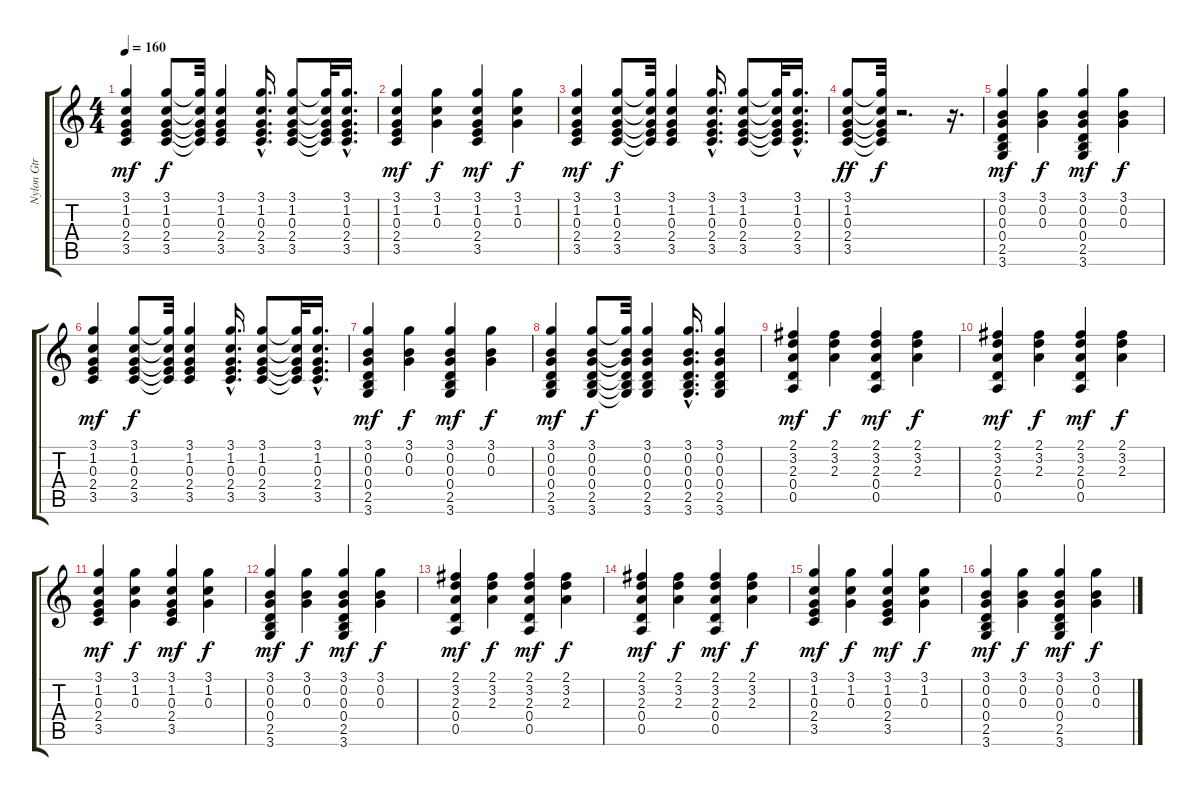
\track ("Nylon Gtr Bank 32" "Nylon Gtr ") {instrument acousticguitarnylon}
\staff {score tabs}
\tuning (E4 B3 G3 D3 A2 E2) {hide}
\ts (4 4)
\tempo 160
\clef g2
\ks c
(3.1 1.2 0.3 2.4 3.5).4{dy mf} (3.1 1.2 0.3 2.4 3.5).8{dy f} (3.1{t} 1.2{t} 0.3{t} 2.4{t} 3.5{t}).32 (3.1 1.2 0.3 2.4 3.5).4 (3.1{hac} 1.2{hac} 0.3{hac} 2.4{hac} 3.5{hac}).16{d} (3.1 1.2 0.3 2.4 3.5).8 (3.1{t} 1.2{t} 0.3{t} 2.4{t} 3.5{t}).32 (3.1{hac} 1.2{hac} 0.3{hac} 2.4{hac} 3.5{hac}).16{d} |
(3.1 1.2 0.3 2.4 3.5).4{dy mf} (3.1 1.2 0.3).4{dy f} (3.1 1.2 0.3 2.4 3.5).4{dy mf} (3.1 1.2 0.3).4{dy f} |
(3.1 1.2 0.3 2.4 3.5).4{dy mf} (3.1 1.2 0.3 2.4 3.5).8{dy f} (3.1{t} 1.2{t} 0.3{t} 2.4{t} 3.5{t}).32 (3.1 1.2 0.3 2.4 3.5).4 (3.1{hac} 1.2{hac} 0.3{hac} 2.4{hac} 3.5{hac}).16{d} (3.1 1.2 0.3 2.4 3.5).8 (3.1{t} 1.2{t} 0.3{t} 2.4{t} 3.5{t}).32 (3.1{hac} 1.2{hac} 0.3{hac} 2.4{hac} 3.5{hac}).16{d} |
(3.1 1.2 0.3 2.4 3.5).8{dy ff} (3.1{t} 1.2{t} 0.3{t} 2.4{t} 3.5{t}).32{dy f} r.2{d} r.16{d} |
(3.1 0.2 0.3 0.4 2.5 3.6).4{dy mf} (3.1 0.2 0.3).4{dy f} (3.1 0.2 0.3 0.4 2.5 3.6).4{dy mf} (3.1 0.2 0.3).4{dy f} |
(3.1 1.2 0.3 2.4 3.5).4{dy mf} (3.1 1.2 0.3 2.4 3.5).8{dy f} (3.1{t} 1.2{t} 0.3{t} 2.4{t} 3.5{t}).32 (3.1 1.2 0.3 2.4 3.5).4 (3.1{hac} 1.2{hac} 0.3{hac} 2.4{hac} 3.5{hac}).16{d} (3.1 1.2 0.3 2.4 3.5).8 (3.1{t} 1.2{t} 0.3{t} 2.4{t} 3.5{t}).32 (3.1{hac} 1.2{hac} 0.3{hac} 2.4{hac} 3.5{hac}).16{d} |
(3.1 0.2 0.3 0.4 2.5 3.6).4{dy mf} (3.1 0.2 0.3).4{dy f} (3.1 0.2 0.3 0.4 2.5 3.6).4{dy mf} (3.1 0.2 0.3).4{dy f} |
(3.1 0.2 0.3 0.4 2.5 3.6).4{dy mf} (3.1 0.2 0.3 0.4 2.5 3.6).8{dy f} (3.1{t} 0.2{t} 0.3{t} 0.4{t} 2.5{t} 3.6{t}).32 (3.1 0.2 0.3 0.4 2.5 3.6).4 (3.1{hac} 0.2{hac} 0.3{hac} 0.4{hac} 2.5{hac} 3.6{hac}).16{d} (3.1 0.2 0.3 0.4 2.5 3.6).4 |
(2.1 3.2 2.3 0.4 0.5).4{dy mf} (2.1 3.2 2.3).4{dy f} (2.1 3.2 2.3 0.4 0.5).4{dy mf} (2.1 3.2 2.3).4{dy f} |
(2.1 3.2 2.3 0.4 0.5).4{dy mf} (2.1 3.2 2.3).4{dy f} (2.1 3.2 2.3 0.4 0.5).4{dy mf} (2.1 3.2 2.3).4{dy f} |
(3.1 1.2 0.3 2.4 3.5).4{dy mf} (3.1 1.2 0.3).4{dy f} (3.1 1.2 0.3 2.4 3.5).4{dy mf} (3.1 1.2 0.3).4{dy f} |
(3.1 0.2 0.3 0.4 2.5 3.6).4{dy mf} (3.1 0.2 0.3).4{dy f} (3.1 0.2 0.3 0.4 2.5 3.6).4{dy mf} (3.1 0.2 0.3).4{dy f} |
(2.1 3.2 2.3 0.4 0.5).4{dy mf} (2.1 3.2 2.3).4{dy f} (2.1 3.2 2.3 0.4 0.5).4{dy mf} (2.1 3.2 2.3).4{dy f} |
(2.1 3.2 2.3 0.4 0.5).4{dy mf} (2.1 3.2 2.3).4{dy f} (2.1 3.2 2.3 0.4 0.5).4{dy mf} (2.1 3.2 2.3).4{dy f} |
(3.1 1.2 0.3 2.4 3.5).4{dy mf} (3.1 1.2 0.3).4{dy f} (3.1 1.2 0.3 2.4 3.5).4{dy mf} (3.1 1.2 0.3).4{dy f} |
(3.1 0.2 0.3 0.4 2.5 3.6).4{dy mf} (3.1 0.2 0.3).4{dy f} (3.1 0.2 0.3 0.4 2.5 3.6).4{dy mf} (3.1 0.2 0.3).4{dy f}
